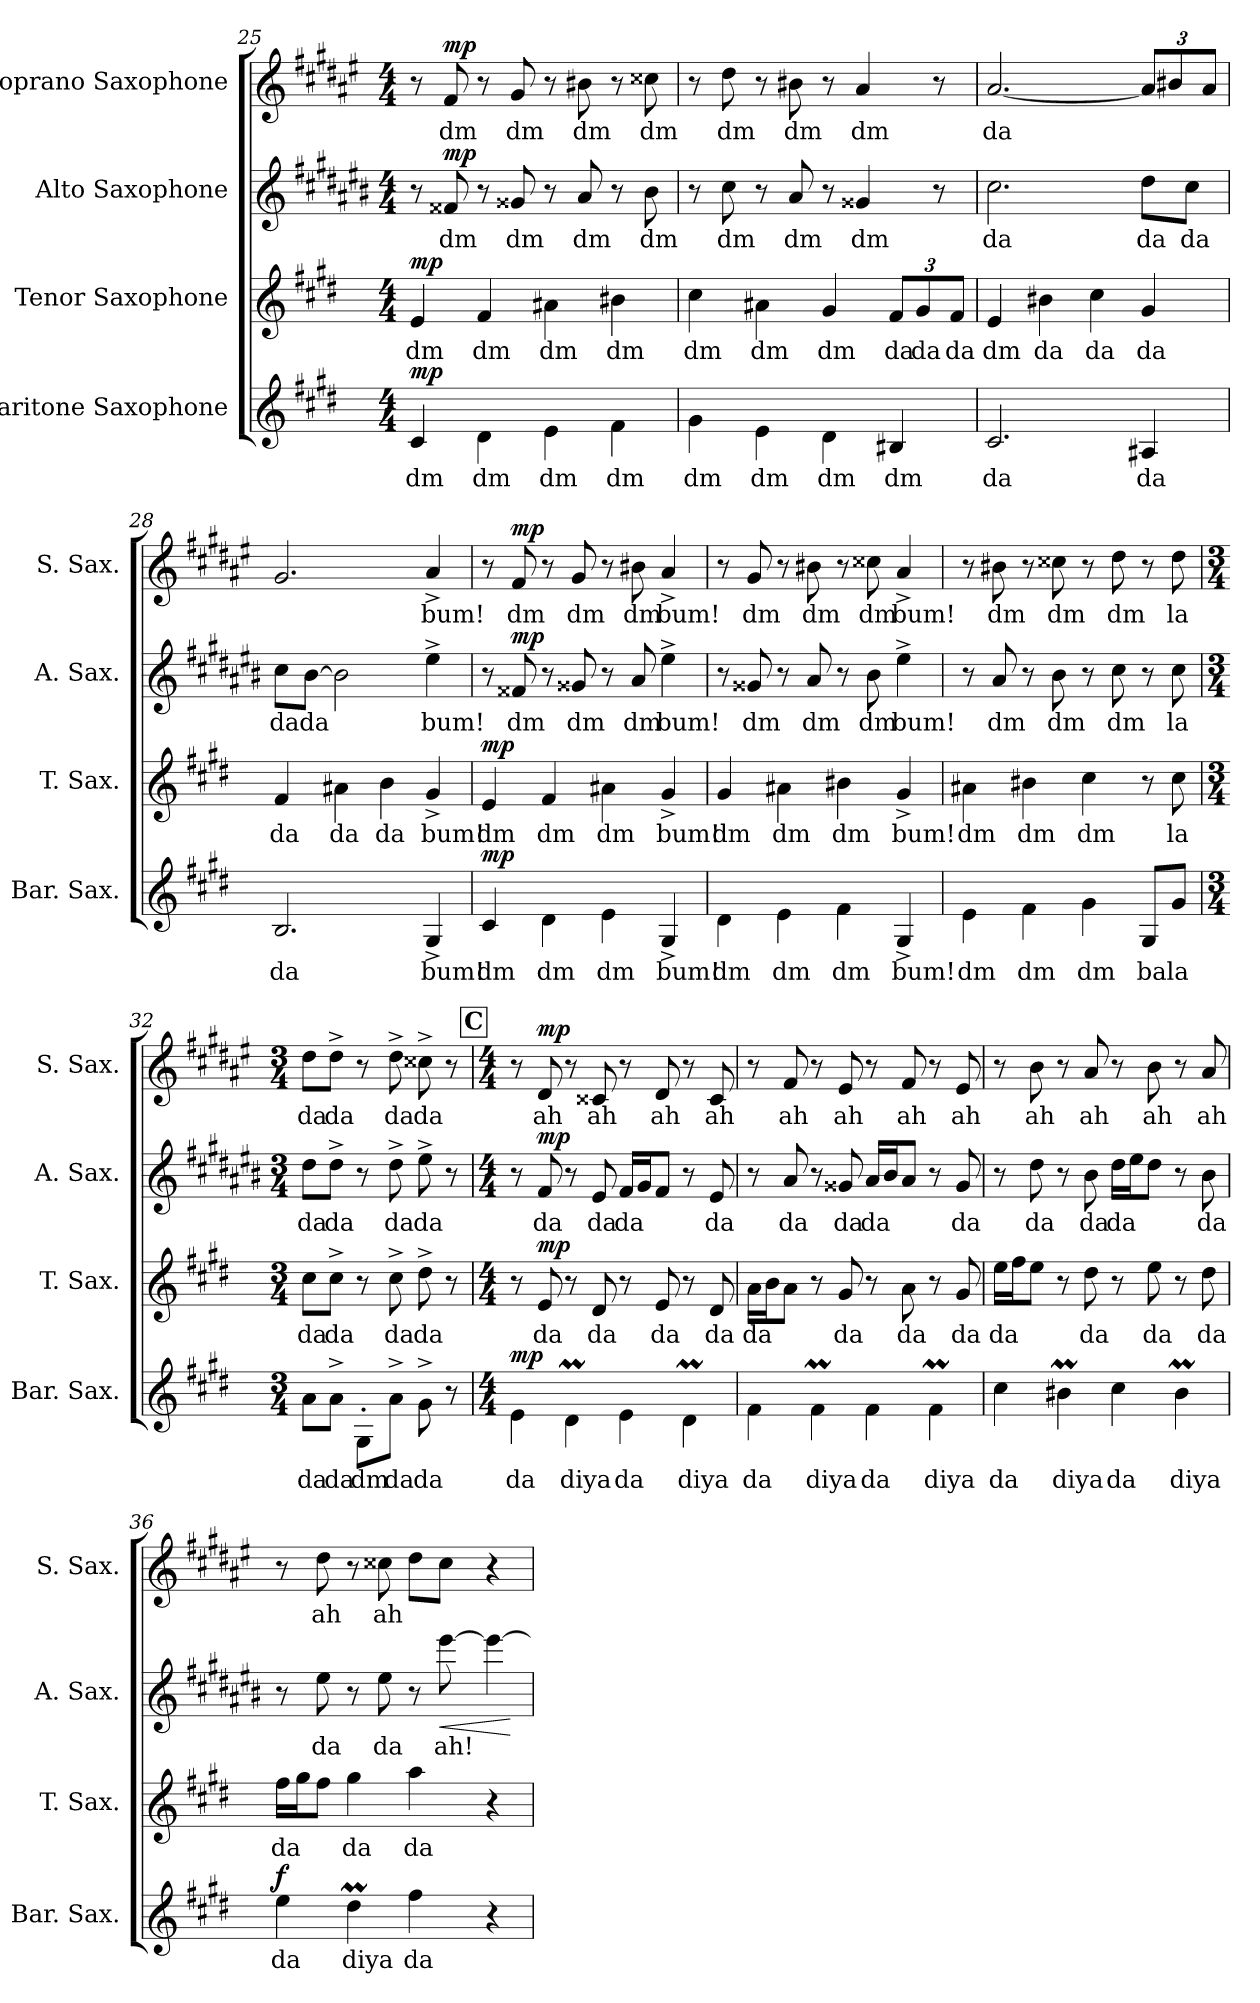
**kern	**text	**dynam	**kern	**text	**dynam	**kern	**text	**dynam	**kern	**text	**dynam
*part4	*part4	*part4	*part3	*part3	*part3	*part2	*part2	*part2	*part1	*part1	*part1
*staff4	*staff4	*staff4	*staff3	*staff3	*staff3	*staff2	*staff2	*staff2	*staff1	*staff1	*staff1
*I"Baritone Saxophone	*	*	*I"Tenor Saxophone	*	*	*I"Alto Saxophone	*	*	*I"Soprano Saxophone	*	*
*I'Bar. Sax.	*	*	*I'T. Sax.	*	*	*I'A. Sax.	*	*	*I'S. Sax.	*	*
*clefG2	*	*	*clefG2	*	*	*clefG2	*	*	*clefG2	*	*
*ITrd12c21	*	*	*ITrd8c14	*	*	*ITrd5c9	*	*	*ITrd1c2	*	*
*k[f#c#g#d#]	*	*	*k[f#c#g#d#]	*	*	*k[f#c#g#d#]	*	*	*k[f#c#g#d#]	*	*
*M4/4	*	*	*M4/4	*	*	*M4/4	*	*	*M4/4	*	*
=25	=25	=25	=25	=25	=25	=25	=25	=25	=25	=25	=25
!	!LO:LY:b	!LO:DY:b	!	!LO:LY:b	!LO:DY:b	!	!	!	!	!	!
4C#/	dm	mp	4E/	dm	mp	8r	.	.	8r	.	.
!	!	!	!	!	!	!	!LO:LY:b	!LO:DY:b	!	!LO:LY:b	!LO:DY:b
.	.	.	.	.	.	8A#X/	dm	mp	8e/	dm	mp
!	!LO:LY:b	!	!	!LO:LY:b	!	!	!	!	!	!	!
4D#\	dm	.	4F#/	dm	.	8r	.	.	8r	.	.
!	!	!	!	!	!	!	!LO:LY:b	!	!	!LO:LY:b	!
.	.	.	.	.	.	8B#X/	dm	.	8f#/	dm	.
!	!LO:LY:b	!	!	!LO:LY:b	!	!	!	!	!	!	!
4E\	dm	.	4A#X\	dm	.	8r	.	.	8r	.	.
!	!	!	!	!	!	!	!LO:LY:b	!	!	!LO:LY:b	!
.	.	.	.	.	.	8c#/	dm	.	8a#X\	dm	.
!	!LO:LY:b	!	!	!LO:LY:b	!	!	!	!	!	!	!
4F#\	dm	.	4B#X\	dm	.	8r	.	.	8r	.	.
!	!	!	!	!	!	!	!LO:LY:b	!	!	!LO:LY:b	!
.	.	.	.	.	.	8d#\	dm	.	8b#X\	dm	.
!!LO:PB:g=z
=26	=26	=26	=26	=26	=26	=26	=26	=26	=26	=26	=26
!	!LO:LY:b	!	!	!LO:LY:b	!	!	!	!	!	!	!
4G#\	dm	.	4c#\	dm	.	8r	.	.	8r	.	.
!	!	!	!	!	!	!	!LO:LY:b	!	!	!LO:LY:b	!
.	.	.	.	.	.	8e\	dm	.	8cc#\	dm	.
!	!LO:LY:b	!	!	!LO:LY:b	!	!	!	!	!	!	!
4E\	dm	.	4A#X\	dm	.	8r	.	.	8r	.	.
!	!	!	!	!	!	!	!LO:LY:b	!	!	!LO:LY:b	!
.	.	.	.	.	.	8c#/	dm	.	8a#X\	dm	.
!	!LO:LY:b	!	!	!LO:LY:b	!	!	!	!	!	!	!
4D#\	dm	.	4G#/	dm	.	8r	.	.	8r	.	.
!	!	!	!	!	!	!	!LO:LY:b	!	!	!LO:LY:b	!
.	.	.	.	.	.	4B#X/	dm	.	4g#/	dm	.
!	!LO:LY:b	!	!	!	!	!	!	!	!	!	!
*	*	*	*Xbrackettup	*	*	*	*	*	*	*	*
!	!	!	!	!LO:LY:b	!	!	!	!	!	!	!
4BB#X/	dm	.	12F#/L	da	.	.	.	.	.	.	.
!	!	!	!	!LO:LY:b	!	!	!	!	!	!	!
.	.	.	12G#/	da	.	.	.	.	.	.	.
.	.	.	.	.	.	8r	.	.	8r	.	.
!	!	!	!	!LO:LY:b	!	!	!	!	!	!	!
.	.	.	12F#/J	da	.	.	.	.	.	.	.
=27	=27	=27	=27	=27	=27	=27	=27	=27	=27	=27	=27
!	!LO:LY:b	!	!	!LO:LY:b	!	!	!LO:LY:b	!	!	!LO:LY:b	!
2.C#/	da	.	4E/	dm	.	2.e\	da	.	[2.g#/	da	.
!	!	!	!	!LO:LY:b	!	!	!	!	!	!	!
.	.	.	4B#X\	da	.	.	.	.	.	.	.
!	!	!	!	!LO:LY:b	!	!	!	!	!	!	!
.	.	.	4c#\	da	.	.	.	.	.	.	.
!	!LO:LY:b	!	!	!LO:LY:b	!	!	!LO:LY:b	!	!	!	!
*	*	*	*	*	*	*	*	*	*Xbrackettup	*	*
4AA#X/	da	.	4G#/	da	.	8f#\L	da	.	12g#/L]	.	.
.	.	.	.	.	.	.	.	.	12a#X/	.	.
!	!	!	!	!	!	!	!LO:LY:b	!	!	!	!
.	.	.	.	.	.	8e\J	da	.	.	.	.
.	.	.	.	.	.	.	.	.	12g#/J	.	.
=28	=28	=28	=28	=28	=28	=28	=28	=28	=28	=28	=28
!	!LO:LY:b	!	!	!LO:LY:b	!	!	!LO:LY:b	!	!	!	!
2.BB/	da	.	4F#/	da	.	8e\L	da	.	2.f#/	.	.
!	!	!	!	!	!	!	!LO:LY:b	!	!	!	!
.	.	.	.	.	.	[8d#\J	da	.	.	.	.
!	!	!	!	!LO:LY:b	!	!	!	!	!	!	!
.	.	.	4A#X\	da	.	2d#\]	.	.	.	.	.
!	!	!	!	!LO:LY:b	!	!	!	!	!	!	!
.	.	.	4B\	da	.	.	.	.	.	.	.
!	!LO:LY:b	!	!	!LO:LY:b	!	!	!LO:LY:b	!	!	!LO:LY:b	!
4GG#^/	bum!	.	4G#^/	bum!	.	4g#^\	bum!	.	4g#^/	bum!	.
=29	=29	=29	=29	=29	=29	=29	=29	=29	=29	=29	=29
!	!LO:LY:b	!LO:DY:b	!	!LO:LY:b	!LO:DY:b	!	!	!	!	!	!
4C#/	dm	mp	4E/	dm	mp	8r	.	.	8r	.	.
!	!	!	!	!	!	!	!LO:LY:b	!LO:DY:b	!	!LO:LY:b	!LO:DY:b
.	.	.	.	.	.	8A#X/	dm	mp	8e/	dm	mp
!	!LO:LY:b	!	!	!LO:LY:b	!	!	!	!	!	!	!
4D#\	dm	.	4F#/	dm	.	8r	.	.	8r	.	.
!	!	!	!	!	!	!	!LO:LY:b	!	!	!LO:LY:b	!
.	.	.	.	.	.	8B#X/	dm	.	8f#/	dm	.
!	!LO:LY:b	!	!	!LO:LY:b	!	!	!	!	!	!	!
4E\	dm	.	4A#X\	dm	.	8r	.	.	8r	.	.
!	!	!	!	!	!	!	!LO:LY:b	!	!	!LO:LY:b	!
.	.	.	.	.	.	8c#/	dm	.	8a#X\	dm	.
!	!LO:LY:b	!	!	!LO:LY:b	!	!	!LO:LY:b	!	!	!LO:LY:b	!
4GG#^/	bum!	.	4G#^/	bum!	.	4g#^\	bum!	.	4g#^/	bum!	.
=30	=30	=30	=30	=30	=30	=30	=30	=30	=30	=30	=30
!	!LO:LY:b	!	!	!LO:LY:b	!	!	!	!	!	!	!
4D#\	dm	.	4G#/	dm	.	8r	.	.	8r	.	.
!	!	!	!	!	!	!	!LO:LY:b	!	!	!LO:LY:b	!
.	.	.	.	.	.	8B#X/	dm	.	8f#/	dm	.
!	!LO:LY:b	!	!	!LO:LY:b	!	!	!	!	!	!	!
4E\	dm	.	4A#X\	dm	.	8r	.	.	8r	.	.
!	!	!	!	!	!	!	!LO:LY:b	!	!	!LO:LY:b	!
.	.	.	.	.	.	8c#/	dm	.	8a#X\	dm	.
!	!LO:LY:b	!	!	!LO:LY:b	!	!	!	!	!	!	!
4F#\	dm	.	4B#X\	dm	.	8r	.	.	8r	.	.
!	!	!	!	!	!	!	!LO:LY:b	!	!	!LO:LY:b	!
.	.	.	.	.	.	8d#\	dm	.	8b#X\	dm	.
!	!LO:LY:b	!	!	!LO:LY:b	!	!	!LO:LY:b	!	!	!LO:LY:b	!
4GG#^/	bum!	.	4G#^/	bum!	.	4g#^\	bum!	.	4g#^/	bum!	.
!!LO:PB:g=z
=31	=31	=31	=31	=31	=31	=31	=31	=31	=31	=31	=31
!	!LO:LY:b	!	!	!LO:LY:b	!	!	!	!	!	!	!
4E\	dm	.	4A#X\	dm	.	8r	.	.	8r	.	.
!	!	!	!	!	!	!	!LO:LY:b	!	!	!LO:LY:b	!
.	.	.	.	.	.	8c#/	dm	.	8a#X\	dm	.
!	!LO:LY:b	!	!	!LO:LY:b	!	!	!	!	!	!	!
4F#\	dm	.	4B#X\	dm	.	8r	.	.	8r	.	.
!	!	!	!	!	!	!	!LO:LY:b	!	!	!LO:LY:b	!
.	.	.	.	.	.	8d#\	dm	.	8b#X\	dm	.
!	!LO:LY:b	!	!	!LO:LY:b	!	!	!	!	!	!	!
4G#\	dm	.	4c#\	dm	.	8r	.	.	8r	.	.
!	!	!	!	!	!	!	!LO:LY:b	!	!	!LO:LY:b	!
.	.	.	.	.	.	8e\	dm	.	8cc#\	dm	.
!	!LO:LY:b	!	!	!	!	!	!	!	!	!	!
8GG#/L	ba	.	8r	.	.	8r	.	.	8r	.	.
!	!LO:LY:b	!	!	!LO:LY:b	!	!	!LO:LY:b	!	!	!LO:LY:b	!
8G#/J	la	.	8c#\	la	.	8e\	la	.	8cc#\	la	.
=32	=32	=32	=32	=32	=32	=32	=32	=32	=32	=32	=32
*M3/4	*	*	*M3/4	*	*	*M3/4	*	*	*M3/4	*	*
!	!LO:LY:b	!	!	!LO:LY:b	!	!	!LO:LY:b	!	!	!LO:LY:b	!
8A\L	da	.	8c#\L	da	.	8f#\L	da	.	8cc#\L	da	.
!	!LO:LY:b	!	!	!LO:LY:b	!	!	!LO:LY:b	!	!	!LO:LY:b	!
8A^\J	da	.	8c#^\J	da	.	8f#^\J	da	.	8cc#^\J	da	.
!	!LO:LY:b	!	!	!	!	!	!	!	!	!	!
8GG#'\L	dm	.	8r	.	.	8r	.	.	8r	.	.
!	!LO:LY:b	!	!	!LO:LY:b	!	!	!LO:LY:b	!	!	!LO:LY:b	!
8A^\J	da	.	8c#^\	da	.	8f#^\	da	.	8cc#^\	da	.
!	!LO:LY:b	!	!	!LO:LY:b	!	!	!LO:LY:b	!	!	!LO:LY:b	!
8G#^\	da	.	8d#^\	da	.	8g#^\	da	.	8b#X^\	da	.
8r	.	.	8r	.	.	8r	.	.	8r	.	.
!!LO:REH:place=s1:a:B:fs=14:t=C
=33	=33	=33	=33	=33	=33	=33	=33	=33	=33	=33	=33
*M4/4	*	*	*M4/4	*	*	*M4/4	*	*	*M4/4	*	*
!	!LO:LY:b	!LO:DY:b	!	!	!	!	!	!	!	!	!
4E\	da	mp	8r	.	.	8r	.	.	8r	.	.
!	!	!	!	!LO:LY:b	!LO:DY:b	!	!LO:LY:b	!LO:DY:b	!	!LO:LY:b	!LO:DY:b
.	.	.	8E/	da	mp	8A/	da	mp	8c#/	ah	mp
!	!LO:LY:b	!	!	!	!	!	!	!	!	!	!
4D#m\	diya	.	8r	.	.	8r	.	.	8r	.	.
!	!	!	!	!LO:LY:b	!	!	!LO:LY:b	!	!	!LO:LY:b	!
.	.	.	8D#/	da	.	8G#/	da	.	8B#X/	ah	.
!	!LO:LY:b	!	!	!	!	!	!LO:LY:b	!	!	!	!
4E\	da	.	8r	.	.	16A/LL	da	.	8r	.	.
.	.	.	.	.	.	16B/J	.	.	.	.	.
!	!	!	!	!LO:LY:b	!	!	!	!	!	!LO:LY:b	!
.	.	.	8E/	da	.	8A/J	.	.	8c#/	ah	.
!	!LO:LY:b	!	!	!	!	!	!	!	!	!	!
4D#m\	diya	.	8r	.	.	8r	.	.	8r	.	.
!	!	!	!	!LO:LY:b	!	!	!LO:LY:b	!	!	!LO:LY:b	!
.	.	.	8D#/	da	.	8G#/	da	.	8B#/	ah	.
=34	=34	=34	=34	=34	=34	=34	=34	=34	=34	=34	=34
!	!LO:LY:b	!	!	!LO:LY:b	!	!	!	!	!	!	!
4F#\	da	.	16A\LL	da	.	8r	.	.	8r	.	.
.	.	.	16B\J	.	.	.	.	.	.	.	.
!	!	!	!	!	!	!	!LO:LY:b	!	!	!LO:LY:b	!
.	.	.	8A\J	.	.	8c#/	da	.	8e/	ah	.
!	!LO:LY:b	!	!	!	!	!	!	!	!	!	!
4F#M\	diya	.	8r	.	.	8r	.	.	8r	.	.
!	!	!	!	!LO:LY:b	!	!	!LO:LY:b	!	!	!LO:LY:b	!
.	.	.	8G#/	da	.	8B#X/	da	.	8d#/	ah	.
!	!LO:LY:b	!	!	!	!	!	!LO:LY:b	!	!	!	!
4F#\	da	.	8r	.	.	16c#/LL	da	.	8r	.	.
.	.	.	.	.	.	16d#/J	.	.	.	.	.
!	!	!	!	!LO:LY:b	!	!	!	!	!	!LO:LY:b	!
.	.	.	8A\	da	.	8c#/J	.	.	8e/	ah	.
!	!LO:LY:b	!	!	!	!	!	!	!	!	!	!
4F#M\	diya	.	8r	.	.	8r	.	.	8r	.	.
!	!	!	!	!LO:LY:b	!	!	!LO:LY:b	!	!	!LO:LY:b	!
.	.	.	8G#/	da	.	8B#/	da	.	8d#/	ah	.
=35	=35	=35	=35	=35	=35	=35	=35	=35	=35	=35	=35
!	!LO:LY:b	!	!	!LO:LY:b	!	!	!	!	!	!	!
4c#\	da	.	16e\LL	da	.	8r	.	.	8r	.	.
.	.	.	16f#\J	.	.	.	.	.	.	.	.
!	!	!	!	!	!	!	!LO:LY:b	!	!	!LO:LY:b	!
.	.	.	8e\J	.	.	8f#\	da	.	8a\	ah	.
!	!LO:LY:b	!	!	!	!	!	!	!	!	!	!
4B#Xm\	diya	.	8r	.	.	8r	.	.	8r	.	.
!	!	!	!	!LO:LY:b	!	!	!LO:LY:b	!	!	!LO:LY:b	!
.	.	.	8d#\	da	.	8d#\	da	.	8g#/	ah	.
!	!LO:LY:b	!	!	!	!	!	!LO:LY:b	!	!	!	!
4c#\	da	.	8r	.	.	16f#\LL	da	.	8r	.	.
.	.	.	.	.	.	16g#\J	.	.	.	.	.
!	!	!	!	!LO:LY:b	!	!	!	!	!	!LO:LY:b	!
.	.	.	8e\	da	.	8f#\J	.	.	8a\	ah	.
!	!LO:LY:b	!	!	!	!	!	!	!	!	!	!
4B#m\	diya	.	8r	.	.	8r	.	.	8r	.	.
!	!	!	!	!LO:LY:b	!	!	!LO:LY:b	!	!	!LO:LY:b	!
.	.	.	8d#\	da	.	8d#\	da	.	8g#/	ah	.
!!LO:PB:g=z
=36	=36	=36	=36	=36	=36	=36	=36	=36	=36	=36	=36
!	!LO:LY:b	!LO:DY:b	!	!LO:LY:b	!	!	!	!	!	!	!
4e\	da	f	16f#\LL	da	.	8r	.	.	8r	.	.
.	.	.	16g#\J	.	.	.	.	.	.	.	.
!	!	!	!	!	!	!	!LO:LY:b	!	!	!LO:LY:b	!
.	.	.	8f#\J	.	.	8g#\	da	.	8cc#\	ah	.
!	!LO:LY:b	!	!	!LO:LY:b	!	!	!	!	!	!	!
4d#m\	diya	.	4g#\	da	.	8r	.	.	8r	.	.
!	!	!	!	!	!	!	!LO:LY:b	!	!	!LO:LY:b	!
.	.	.	.	.	.	8g#\	da	.	8b#X\	ah	.
!	!LO:LY:b	!	!	!LO:LY:b	!	!	!	!	!	!	!
4f#\	da	.	4a\	da	.	8r	.	.	8cc#\L	.	.
!	!	!	!	!	!	!	!LO:LY:b	!LO:HP:b	!	!	!
.	.	.	.	.	.	[8gg#\	ah!	<	8b#\J	.	.
4r	.	.	4r	.	.	4gg#\_	.	.	4r	.	.
.	.	.	.	.	.	.	.	[	.	.	.
=	=	=	=	=	=	=	=	=	=	=	=
*-	*-	*-	*-	*-	*-	*-	*-	*-	*-	*-	*-
